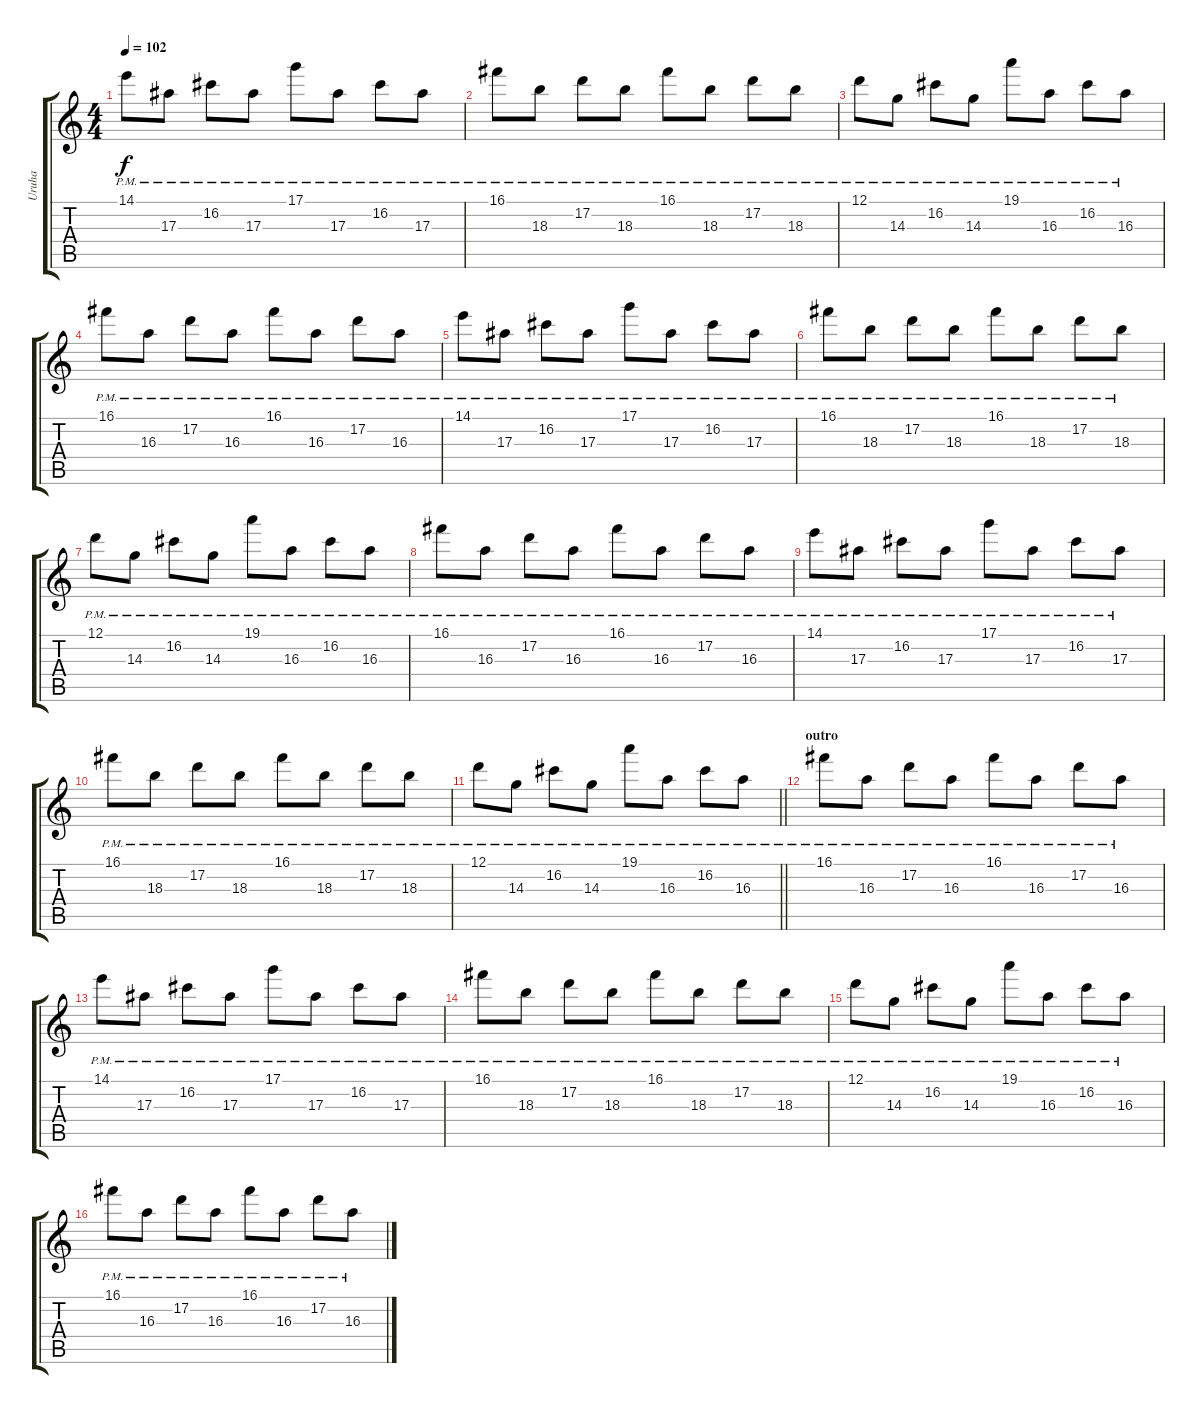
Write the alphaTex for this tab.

\track ("Uruha" "Uruha") {solo instrument overdrivenguitar}
\staff {score tabs}
\tuning (D4 A3 F3 C3 G2 D2) {hide}
\ts (4 4)
\tempo 102
\clef g2
\ks c
14.1{pm}.8{dy f} 17.3{pm}.8 16.2{pm}.8 17.3{pm}.8 17.1{pm}.8 17.3{pm}.8 16.2{pm}.8 17.3{pm}.8 |
16.1{pm}.8 18.3{pm}.8 17.2{pm}.8 18.3{pm}.8 16.1{pm}.8 18.3{pm}.8 17.2{pm}.8 18.3{pm}.8 |
12.1{pm}.8 14.3{pm}.8 16.2{pm}.8 14.3{pm}.8 19.1{pm}.8 16.3{pm}.8 16.2{pm}.8 16.3{pm}.8 |
16.1{pm}.8 16.3{pm}.8 17.2{pm}.8 16.3{pm}.8 16.1{pm}.8 16.3{pm}.8 17.2{pm}.8 16.3{pm}.8 |
14.1{pm}.8 17.3{pm}.8 16.2{pm}.8 17.3{pm}.8 17.1{pm}.8 17.3{pm}.8 16.2{pm}.8 17.3{pm}.8 |
16.1{pm}.8 18.3{pm}.8 17.2{pm}.8 18.3{pm}.8 16.1{pm}.8 18.3{pm}.8 17.2{pm}.8 18.3{pm}.8 |
12.1{pm}.8 14.3{pm}.8 16.2{pm}.8 14.3{pm}.8 19.1{pm}.8 16.3{pm}.8 16.2{pm}.8 16.3{pm}.8 |
16.1{pm}.8 16.3{pm}.8 17.2{pm}.8 16.3{pm}.8 16.1{pm}.8 16.3{pm}.8 17.2{pm}.8 16.3{pm}.8 |
14.1{pm}.8 17.3{pm}.8 16.2{pm}.8 17.3{pm}.8 17.1{pm}.8 17.3{pm}.8 16.2{pm}.8 17.3{pm}.8 |
16.1{pm}.8 18.3{pm}.8 17.2{pm}.8 18.3{pm}.8 16.1{pm}.8 18.3{pm}.8 17.2{pm}.8 18.3{pm}.8 |
\barLineRight lightlight
12.1{pm}.8 14.3{pm}.8 16.2{pm}.8 14.3{pm}.8 19.1{pm}.8 16.3{pm}.8 16.2{pm}.8 16.3{pm}.8 |
\section ("" "outro")
16.1{pm}.8 16.3{pm}.8 17.2{pm}.8 16.3{pm}.8 16.1{pm}.8 16.3{pm}.8 17.2{pm}.8 16.3{pm}.8 |
14.1{pm}.8 17.3{pm}.8 16.2{pm}.8 17.3{pm}.8 17.1{pm}.8 17.3{pm}.8 16.2{pm}.8 17.3{pm}.8 |
16.1{pm}.8 18.3{pm}.8 17.2{pm}.8 18.3{pm}.8 16.1{pm}.8 18.3{pm}.8 17.2{pm}.8 18.3{pm}.8 |
12.1{pm}.8 14.3{pm}.8 16.2{pm}.8 14.3{pm}.8 19.1{pm}.8 16.3{pm}.8 16.2{pm}.8 16.3{pm}.8 |
16.1{pm}.8 16.3{pm}.8 17.2{pm}.8 16.3{pm}.8 16.1{pm}.8 16.3{pm}.8 17.2{pm}.8 16.3{pm}.8
